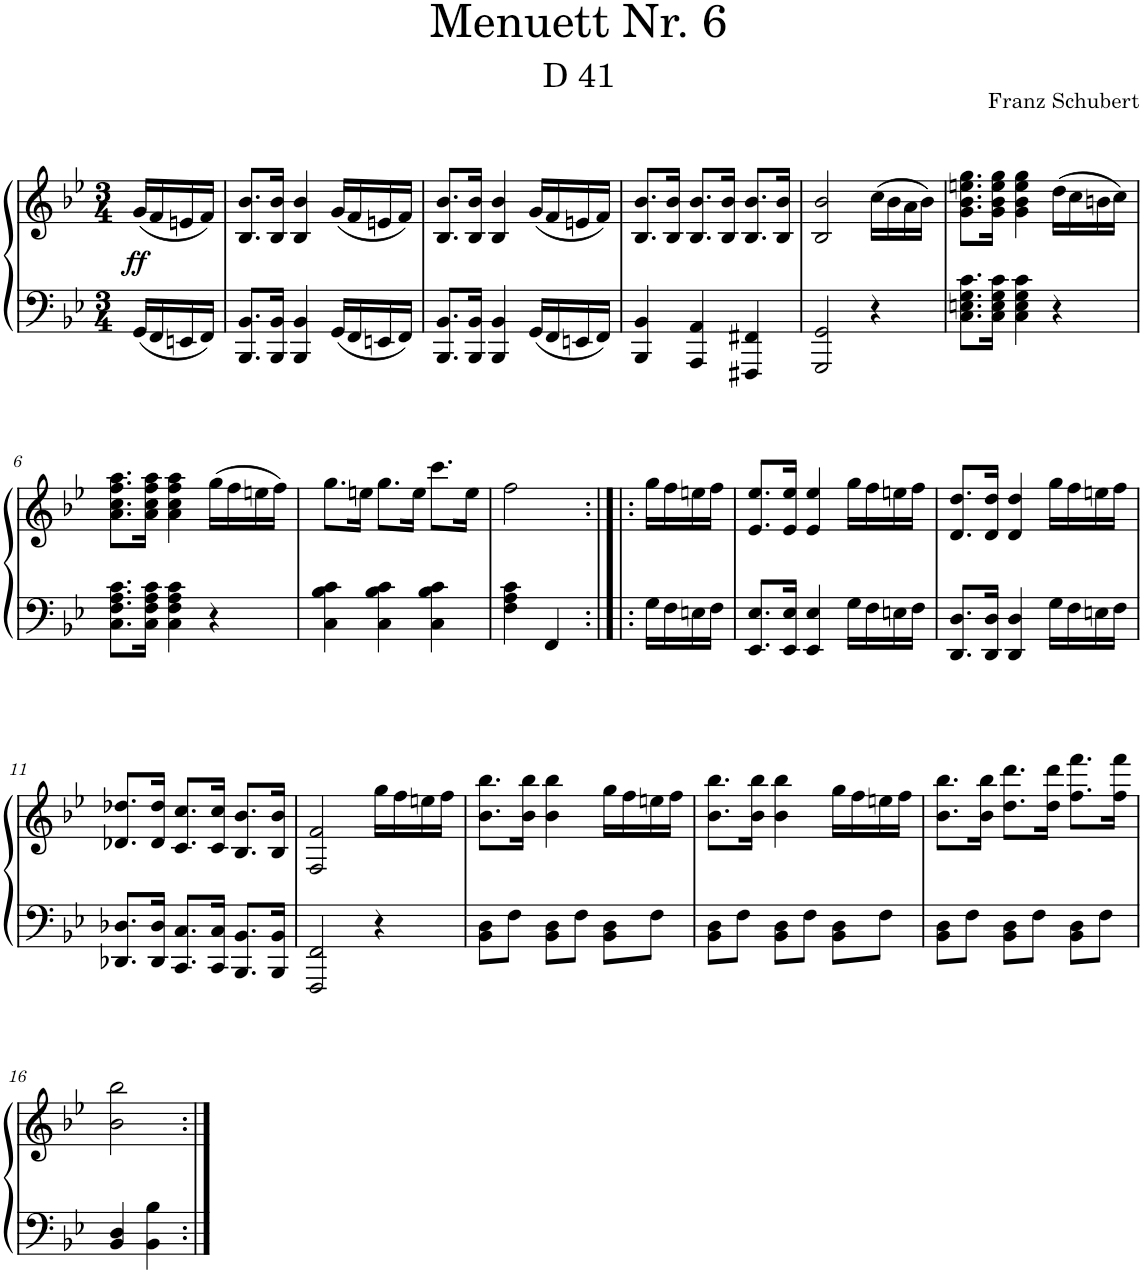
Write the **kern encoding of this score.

**kern	**kern	**dynam
*part1	*part1	*part1
*staff2	*staff1	*staff1/2
*I"Piano	*	*
*I'Pno.	*	*
*clefF4	*clefG2	*
*k[b-e-]	*k[b-e-]	*
*M3/4	*M3/4	*
=	=	=
!	!	!LO:DY:b
16GG/LL	(16g/LL	ff
16FF/	16f/	.
16EEn/	16en/	.
16FF/JJ	16f/JJ)	.
=1	=1	=1
8.BBB-/ 8.BB-/L	8.B-/ 8.b-/L	.
16BBB-/ 16BB-/Jk	16B-/ 16b-/Jk	.
4BBB-/ 4BB-/	4B-/ 4b-/	.
16GG/LL	(16g/LL	.
16FF/	16f/	.
16EEn/	16en/	.
16FF/JJ	16f/JJ)	.
=2	=2	=2
8.BBB-/ 8.BB-/L	8.B-/ 8.b-/L	.
16BBB-/ 16BB-/Jk	16B-/ 16b-/Jk	.
4BBB-/ 4BB-/	4B-/ 4b-/	.
16GG/LL	(16g/LL	.
16FF/	16f/	.
16EEn/	16en/	.
16FF/JJ	16f/JJ)	.
=3	=3	=3
4BBB-/ 4BB-/	8.B-/ 8.b-/L	.
.	16B-/ 16b-/Jk	.
4AAA/ 4AA/	8.B-/ 8.b-/L	.
.	16B-/ 16b-/Jk	.
4FFF#X/ 4FF#X/	8.B-/ 8.b-/L	.
.	16B-/ 16b-/Jk	.
=4	=4	=4
2GGG/ 2GG/	2B-/ 2b-/	.
4r	(16cc\LL	.
.	16b-\	.
.	16a\	.
.	16b-\JJ)	.
=5	=5	=5
8.C\ 8.En\ 8.G\ 8.c\L	8.g\ 8.b-\ 8.een\ 8.gg\L	.
16C\ 16E\ 16G\ 16c\Jk	16g\ 16b-\ 16ee\ 16gg\Jk	.
4C\ 4E\ 4G\ 4c\	4g\ 4b-\ 4ee\ 4gg\	.
4r	(16dd\LL	.
.	16cc\	.
.	16bn\	.
.	16cc\JJ)	.
!!LO:LB:g=z
=6	=6	=6
8.C\ 8.F\ 8.A\ 8.c\L	8.a\ 8.cc\ 8.ff\ 8.aa\L	.
16C\ 16F\ 16A\ 16c\Jk	16a\ 16cc\ 16ff\ 16aa\Jk	.
4C\ 4F\ 4A\ 4c\	4a\ 4cc\ 4ff\ 4aa\	.
4r	(16gg\LL	.
.	16ff\	.
.	16een\	.
.	16ff\JJ)	.
=7	=7	=7
4C\ 4B-\ 4c\	8.gg\L	.
.	16een\Jk	.
4C\ 4B-\ 4c\	8.gg\L	.
.	16ee\Jk	.
4C\ 4B-\ 4c\	8.ccc\L	.
.	16ee\Jk	.
=8	=8	=8
4F\ 4A\ 4c\	2ff\	.
4FF/	.	.
=8X1:|!|:	=8X1:|!|:	=8X1:|!|:
16G\LL	16gg\LL	.
16F\	16ff\	.
16En\	16een\	.
16F\JJ	16ff\JJ	.
=9	=9	=9
8.EE-/ 8.E-/L	8.e-/ 8.ee-/L	.
16EE-/ 16E-/Jk	16e-/ 16ee-/Jk	.
4EE-/ 4E-/	4e-/ 4ee-/	.
16G\LL	16gg\LL	.
16F\	16ff\	.
16En\	16een\	.
16F\JJ	16ff\JJ	.
=10	=10	=10
8.DD/ 8.D/L	8.d/ 8.dd/L	.
16DD/ 16D/Jk	16d/ 16dd/Jk	.
4DD/ 4D/	4d/ 4dd/	.
16G\LL	16gg\LL	.
16F\	16ff\	.
16En\	16een\	.
16F\JJ	16ff\JJ	.
!!LO:LB:g=z
=11	=11	=11
8.DD-X/ 8.D-X/L	8.d-X/ 8.dd-X/L	.
16DD-/ 16D-/Jk	16d-/ 16dd-/Jk	.
8.CC/ 8.C/L	8.c/ 8.cc/L	.
16CC/ 16C/Jk	16c/ 16cc/Jk	.
8.BBB-/ 8.BB-/L	8.B-/ 8.b-/L	.
16BBB-/ 16BB-/Jk	16B-/ 16b-/Jk	.
=12	=12	=12
2FFF/ 2FF/	2F/ 2f/	.
4r	16gg\LL	.
.	16ff\	.
.	16een\	.
.	16ff\JJ	.
=13	=13	=13
8BB-\ 8D\L	8.b-\ 8.bb-\L	.
8F\J	.	.
.	16b-\ 16bb-\Jk	.
8BB-\ 8D\L	4b-\ 4bb-\	.
8F\J	.	.
8BB-\ 8D\L	16gg\LL	.
.	16ff\	.
8F\J	16een\	.
.	16ff\JJ	.
=14	=14	=14
8BB-\ 8D\L	8.b-\ 8.bb-\L	.
8F\J	.	.
.	16b-\ 16bb-\Jk	.
8BB-\ 8D\L	4b-\ 4bb-\	.
8F\J	.	.
8BB-\ 8D\L	16gg\LL	.
.	16ff\	.
8F\J	16een\	.
.	16ff\JJ	.
=15	=15	=15
8BB-\ 8D\L	8.b-\ 8.bb-\L	.
8F\J	.	.
.	16b-\ 16bb-\Jk	.
8BB-\ 8D\L	8.dd\ 8.ddd\L	.
8F\J	.	.
.	16dd\ 16ddd\Jk	.
8BB-\ 8D\L	8.ff\ 8.fff\L	.
8F\J	.	.
.	16ff\ 16fff\Jk	.
!!LO:LB:g=z
=16	=16	=16
4BB-/ 4D/	2b-\ 2bb-\	.
4BB-\ 4B-\	.	.
=:|!	=:|!	=:|!
*-	*-	*-
